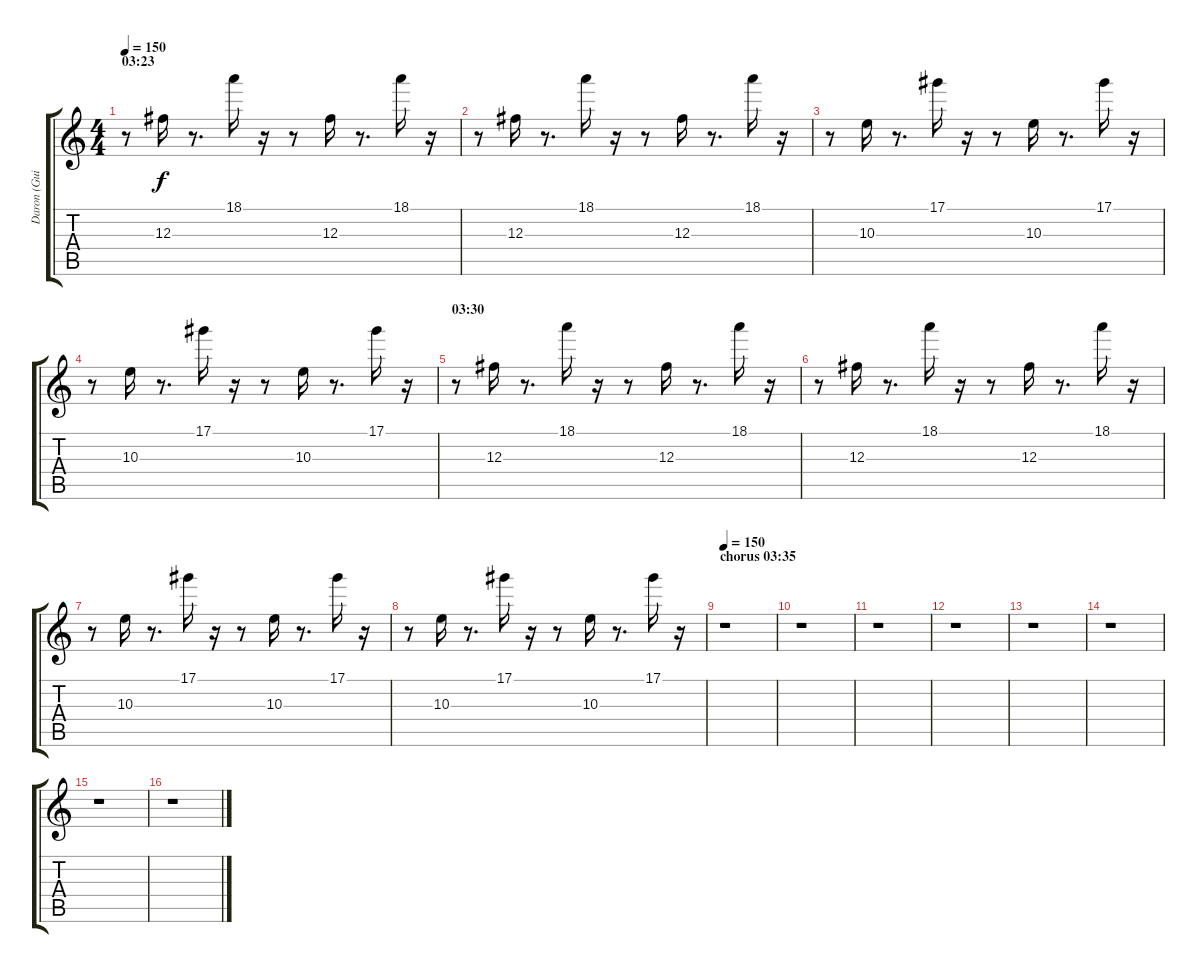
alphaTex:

\track ("Daron (Guitar 3)" "Daron (Gui") {instrument electricguitarjazz}
\staff {score tabs}
\tuning (Eb4 Bb3 Gb3 Db3 Ab2 Db2) {hide}
\ts (4 4)
\section ("" "03:23")
\tempo 150
\clef g2
\ks c
r.8{dy f} 12.3.16 r.8{d} 18.1.16 r.16 r.8 12.3.16 r.8{d} 18.1.16 r.16 |
r.8 12.3.16 r.8{d} 18.1.16 r.16 r.8 12.3.16 r.8{d} 18.1.16 r.16 |
r.8 10.3.16 r.8{d} 17.1.16 r.16 r.8 10.3.16 r.8{d} 17.1.16 r.16 |
r.8 10.3.16 r.8{d} 17.1.16 r.16 r.8 10.3.16 r.8{d} 17.1.16 r.16 |
\section ("" "03:30")
r.8 12.3.16 r.8{d} 18.1.16 r.16 r.8 12.3.16 r.8{d} 18.1.16 r.16 |
r.8 12.3.16 r.8{d} 18.1.16 r.16 r.8 12.3.16 r.8{d} 18.1.16 r.16 |
r.8 10.3.16 r.8{d} 17.1.16 r.16 r.8 10.3.16 r.8{d} 17.1.16 r.16 |
r.8 10.3.16 r.8{d} 17.1.16 r.16 r.8 10.3.16 r.8{d} 17.1.16 r.16 |
\section ("" "chorus 03:35")
\tempo 150
r.1 |
r.1 |
r.1 |
r.1 |
r.1 |
r.1 |
r.1 |
r.1
